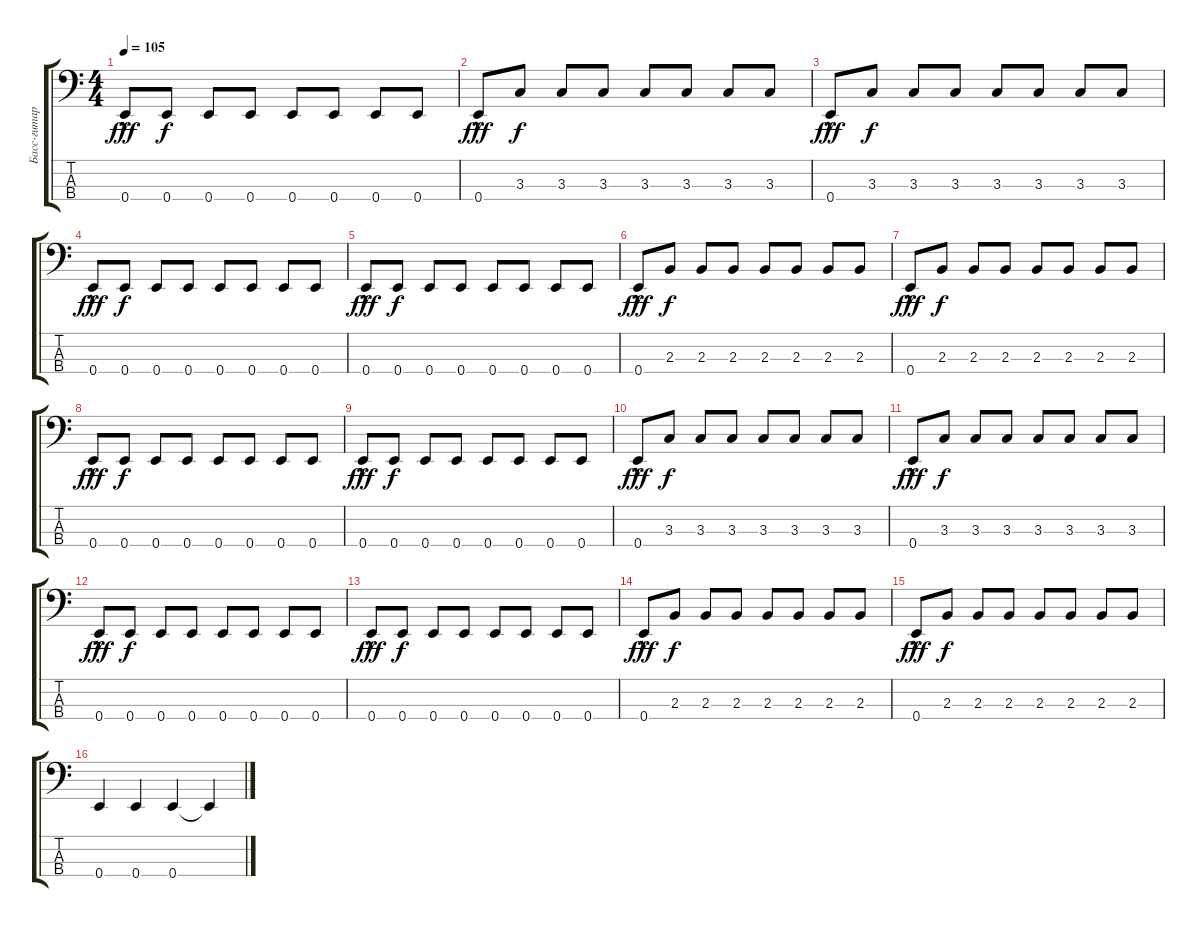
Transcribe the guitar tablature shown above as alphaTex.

\track ("Басс-гитара" "Басс-гитар") {instrument slapbass1}
\staff {score tabs}
\tuning (G2 D2 A1 E1) {hide}
\ts (4 4)
\tempo 105
\clef f4
\ks c
0.4{hac}.8{dy fff} 0.4.8{dy f} 0.4.8 0.4.8 0.4.8 0.4.8 0.4.8 0.4.8 |
0.4{hac}.8{dy fff} 3.3.8{dy f} 3.3.8 3.3.8 3.3.8 3.3.8 3.3.8 3.3.8 |
0.4{hac}.8{dy fff} 3.3.8{dy f} 3.3.8 3.3.8 3.3.8 3.3.8 3.3.8 3.3.8 |
0.4{hac}.8{dy fff} 0.4.8{dy f} 0.4.8 0.4.8 0.4.8 0.4.8 0.4.8 0.4.8 |
0.4{hac}.8{dy fff} 0.4.8{dy f} 0.4.8 0.4.8 0.4.8 0.4.8 0.4.8 0.4.8 |
0.4{hac}.8{dy fff} 2.3.8{dy f} 2.3.8 2.3.8 2.3.8 2.3.8 2.3.8 2.3.8 |
0.4{hac}.8{dy fff} 2.3.8{dy f} 2.3.8 2.3.8 2.3.8 2.3.8 2.3.8 2.3.8 |
0.4{hac}.8{dy fff} 0.4.8{dy f} 0.4.8 0.4.8 0.4.8 0.4.8 0.4.8 0.4.8 |
0.4{hac}.8{dy fff} 0.4.8{dy f} 0.4.8 0.4.8 0.4.8 0.4.8 0.4.8 0.4.8 |
0.4{hac}.8{dy fff} 3.3.8{dy f} 3.3.8 3.3.8 3.3.8 3.3.8 3.3.8 3.3.8 |
0.4{hac}.8{dy fff} 3.3.8{dy f} 3.3.8 3.3.8 3.3.8 3.3.8 3.3.8 3.3.8 |
0.4{hac}.8{dy fff} 0.4.8{dy f} 0.4.8 0.4.8 0.4.8 0.4.8 0.4.8 0.4.8 |
0.4{hac}.8{dy fff} 0.4.8{dy f} 0.4.8 0.4.8 0.4.8 0.4.8 0.4.8 0.4.8 |
0.4{hac}.8{dy fff} 2.3.8{dy f} 2.3.8 2.3.8 2.3.8 2.3.8 2.3.8 2.3.8 |
0.4{hac}.8{dy fff} 2.3.8{dy f} 2.3.8 2.3.8 2.3.8 2.3.8 2.3.8 2.3.8 |
0.4.4 0.4.4 0.4.4 0.4{t}.4
